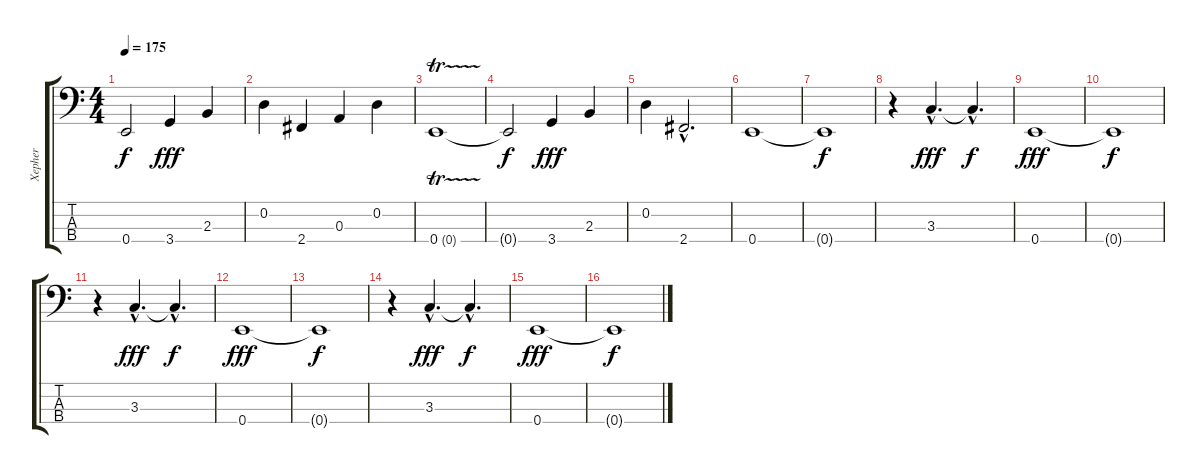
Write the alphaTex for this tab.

\track ("Xepher" "Xepher") {instrument electricbassfinger}
\staff {score tabs}
\tuning (G2 D2 A1 E1) {hide}
\ts (4 4)
\tempo 175
\clef f4
\ks c
0.4{t}.2{dy f} 3.4.4{dy fff} 2.3.4 |
0.2.4 2.4.4 0.3.4 0.2.4 |
0.4{tr (0 16)}.1 |
0.4{t}.2{dy f} 3.4.4{dy fff} 2.3.4 |
0.2.4 2.4{hac}.2{d} |
0.4.1 |
0.4{t}.1{dy f} |
r.4 3.3{hac}.4{d dy fff} 3.3{hac t}.4{d dy f} |
0.4.1{dy fff} |
0.4{t}.1{dy f} |
r.4 3.3{hac}.4{d dy fff} 3.3{hac t}.4{d dy f} |
0.4.1{dy fff} |
0.4{t}.1{dy f} |
r.4 3.3{hac}.4{d dy fff} 3.3{hac t}.4{d dy f} |
0.4.1{dy fff} |
0.4{t}.1{dy f}
